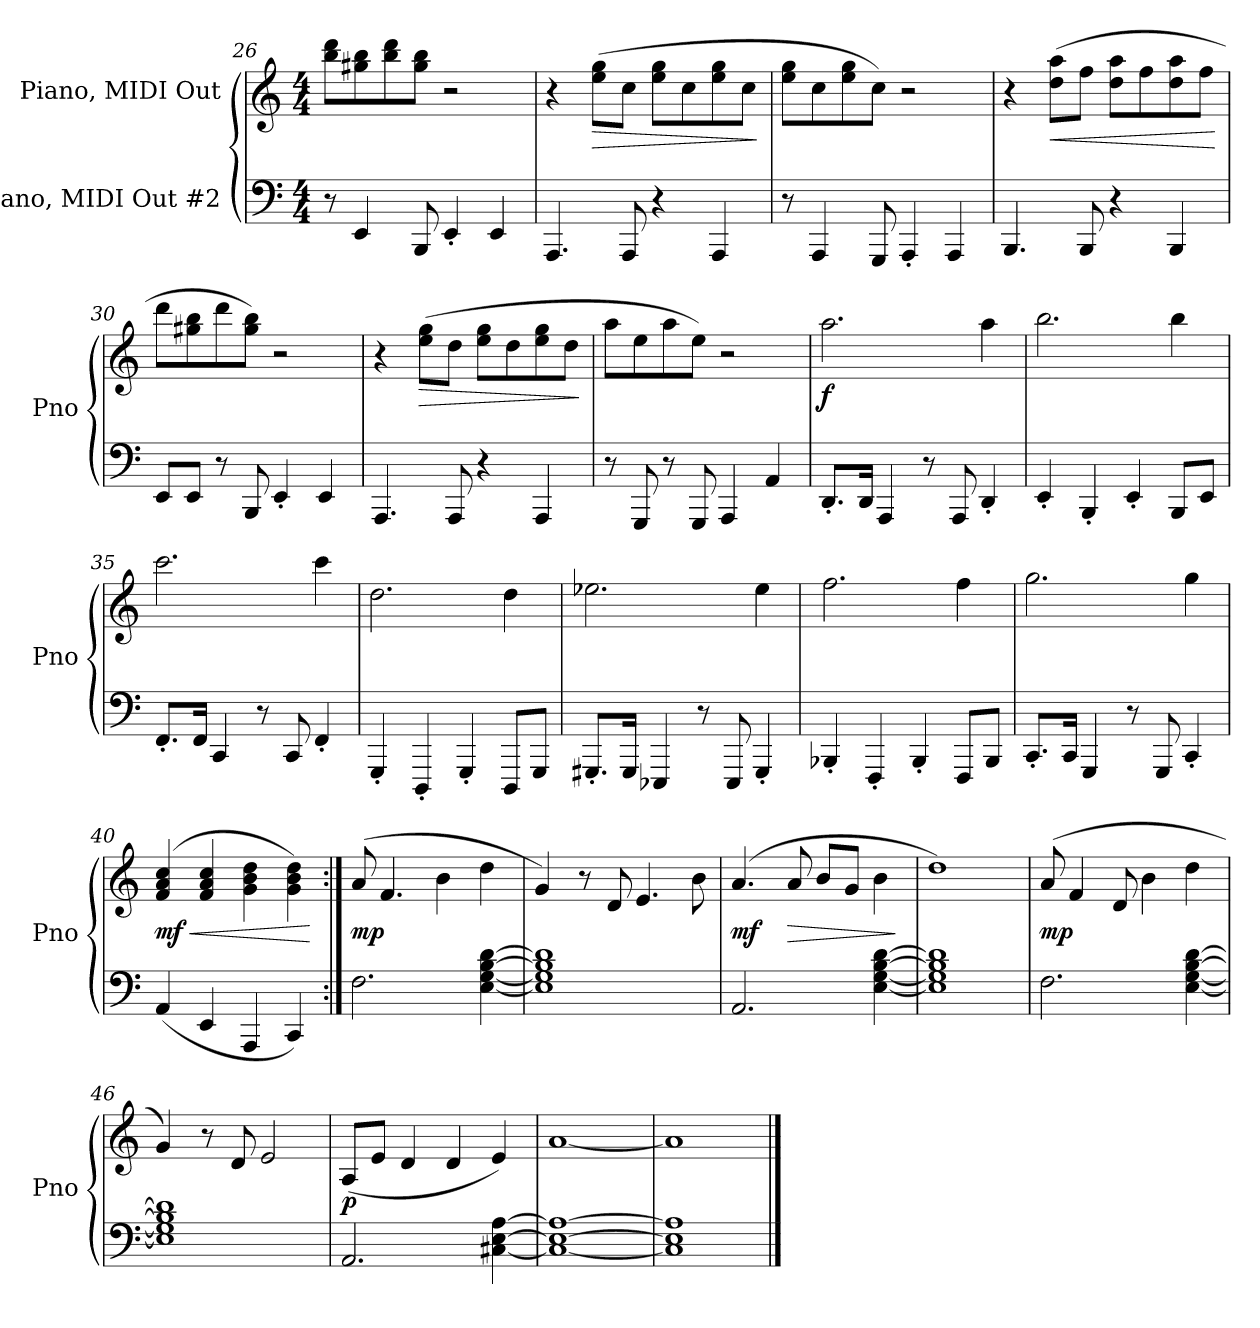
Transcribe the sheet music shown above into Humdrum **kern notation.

**kern	**kern	**dynam
*part2	*part1	*part1
*staff2	*staff1	*staff1
*I"Piano, MIDI Out #2	*I"Piano, MIDI Out	*
*I'Pno	*I'Pno	*
*clefF4	*clefG2	*
*k[]	*k[]	*
*M4/4	*M4/4	*
=26	=26	=26
8r	8bb\ 8ddd\L	.
4EE/	8gg#X\ 8bb\	.
.	8bb\ 8ddd\	.
8BBB/	8gg#\ 8bb\J	.
4EE'/	2r	.
4EE/	.	.
=27	=27	=27
4.AAA/	4r	.
!	!	!LO:HP:b
.	(>8ee\ 8gg\L	>
8AAA/	8cc\J	.
4r	8ee\ 8gg\L	.
.	8cc\	.
4AAA/	8ee\ 8gg\	.
.	8cc\J	.
.	.	]
=28	=28	=28
8r	8ee\ 8gg\L	.
4AAA/	8cc\	.
.	8ee\ 8gg\	.
8GGG/	8cc\J)	.
4AAA'/	2r	.
4AAA/	.	.
=29	=29	=29
4.BBB/	4r	.
!	!	!LO:HP:b
.	(>8dd\ 8aa\L	<
8BBB/	8ff\J	.
4r	8dd\ 8aa\L	.
.	8ff\	.
4BBB/	8dd\ 8aa\	.
.	8ff\J	.
.	.	[
!!LO:PB:g=z
=30	=30	=30
8EE/L	8ddd\L	.
8EE/J	8gg#X\ 8bb\	.
8r	8ddd\	.
8BBB/	8gg#\ 8bb\J)	.
4EE'/	2r	.
4EE/	.	.
=31	=31	=31
4.AAA/	4r	.
!	!	!LO:HP:b
.	(>8ee\ 8gg\L	>
8AAA/	8dd\J	.
4r	8ee\ 8gg\L	.
.	8dd\	.
4AAA/	8ee\ 8gg\	.
.	8dd\J	.
.	.	]
=32	=32	=32
8r	8aa\L	.
8GGG/	8ee\	.
8r	8aa\	.
8GGG/	8ee\J)	.
4AAA/	2r	.
4AA/	.	.
=33	=33	=33
!	!	!LO:DY:b
8.DD'/L	2.aa\	f
16DD/Jk	.	.
4AAA/	.	.
8r	.	.
8AAA/	.	.
4DD'/	4aa\	.
=34	=34	=34
4EE'/	2.bb\	.
4BBB'/	.	.
4EE'/	.	.
8BBB/L	4bb\	.
8EE/J	.	.
!!LO:LB:g=z
=35	=35	=35
8.FF'/L	2.ccc\	.
16FF/Jk	.	.
4CC/	.	.
8r	.	.
8CC/	.	.
4FF'/	4ccc\	.
=36	=36	=36
4GGG'/	2.dd\	.
4DDD'/	.	.
4GGG'/	.	.
8DDD/L	4dd\	.
8GGG/J	.	.
=37	=37	=37
8.GGG#X'/L	2.ee-X\	.
16GGG#/Jk	.	.
4EEE-X/	.	.
8r	.	.
8EEE-/	.	.
4GGG#'/	4ee-\	.
=38	=38	=38
4BBB-X'/	2.ff\	.
4FFF'/	.	.
4BBB-'/	.	.
8FFF/L	4ff\	.
8BBB-/J	.	.
=39	=39	=39
8.CC'/L	2.gg\	.
16CC/Jk	.	.
4GGG/	.	.
8r	.	.
8GGG/	.	.
4CC'/	4gg\	.
=40	=40	=40
!	!	!LO:HP:b
!	!	!LO:DY:n=1:b
(<4AA/	(>4f/ 4a/ 4cc/	< mf
4EE/	4f/ 4a/ 4cc/	.
4AAA/	4g\ 4b\ 4dd\	.
4CC/)	4g\ 4b\ 4dd\)	.
.	.	[
!!LO:LB:g=z
=41:|!	=41:|!	=41:|!
!	!	!LO:DY:b
2.F\	(>8a/	mp
.	4.f/	.
.	4b\	.
[4E\ [4G\ [4B\ [4d\	4dd\	.
=42	=42	=42
1E] 1G] 1B] 1d]	4g/)	.
.	8r	.
.	8d/	.
.	4.e/	.
.	8b\	.
=43	=43	=43
!	!	!LO:DY:b
2.AA/	(>4.a/	mf
!	!	!LO:HP:b
.	8a/	>
.	8b/L	.
.	8g/J	.
[4E\ [4G\ [4B\ [4d\	4b\	.
.	.	]
=44	=44	=44
1E] 1G] 1B] 1d]	1dd)	.
=45	=45	=45
!	!	!LO:DY:b
2.F\	(>8a/	mp
.	4f/	.
.	8d/	.
.	4b\	.
[4E\ [4G\ [4B\ [4d\	4dd\	.
=46	=46	=46
1E] 1G] 1B] 1d]	4g/)	.
.	8r	.
.	8d/	.
.	2e/	.
=47	=47	=47
!	!	!LO:DY:b
2.AA/	(<8A/L	p
.	8e/J	.
.	4d/	.
.	4d/	.
[4C#X\ [4E\ [4A\	4e/)	.
=48	=48	=48
1C#_ 1E_ 1A_	[1a	.
=49	=49	=49
1C#] 1E] 1A]	1a]	.
==	==	==
*-	*-	*-
